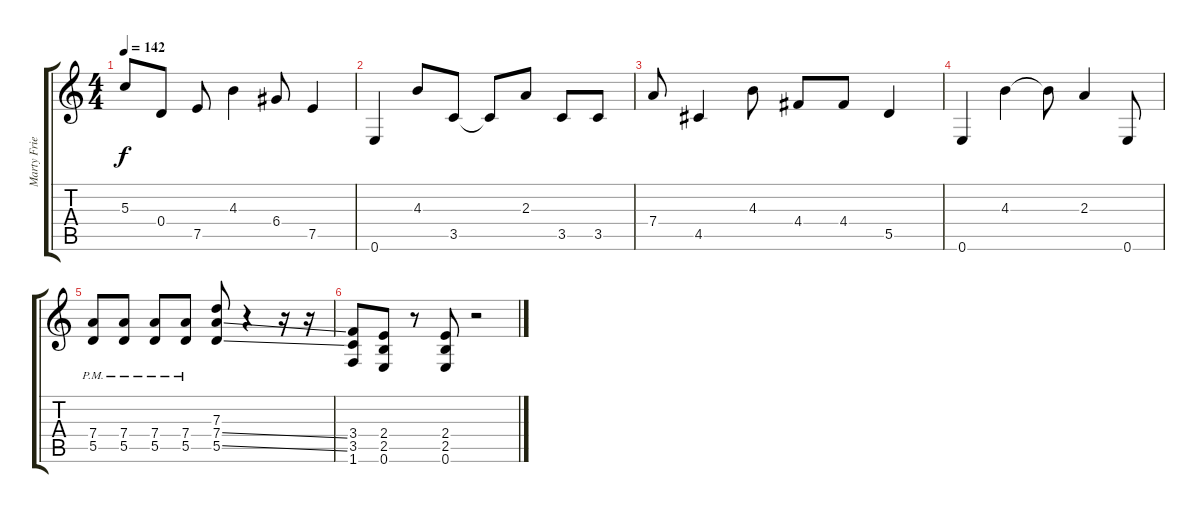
\track ("Marty Friedman" "Marty Frie") {instrument distortionguitar}
\staff {score tabs}
\tuning (E4 B3 G3 D3 A2 E2) {hide}
\ts (4 4)
\tempo 142
\clef g2
\ks c
5.3.8{dy f} 0.4.8 7.5.8 4.3.4 6.4.8 7.5.4 |
0.6.4 4.3.8 3.5.8 3.5{t}.8 2.3.8 3.5.8 3.5.8 |
7.4.8 4.5.4 4.3.8 4.4.8 4.4.8 5.5.4 |
0.6.4 4.3.4 4.3{t}.8 2.3.4 0.6.8 |
(7.4 5.5{pm}).8 (7.4 5.5{pm}).8 (7.4 5.5{pm}).8 (7.4 5.5{pm}).8 (7.3 7.4{ss} 5.5{ss}).8 r.4 r.16 r.16{volume 16} |
(3.4 3.5 1.6).8 (2.4 2.5 0.6).8 r.8 (2.4 2.5 0.6).8 r.2
